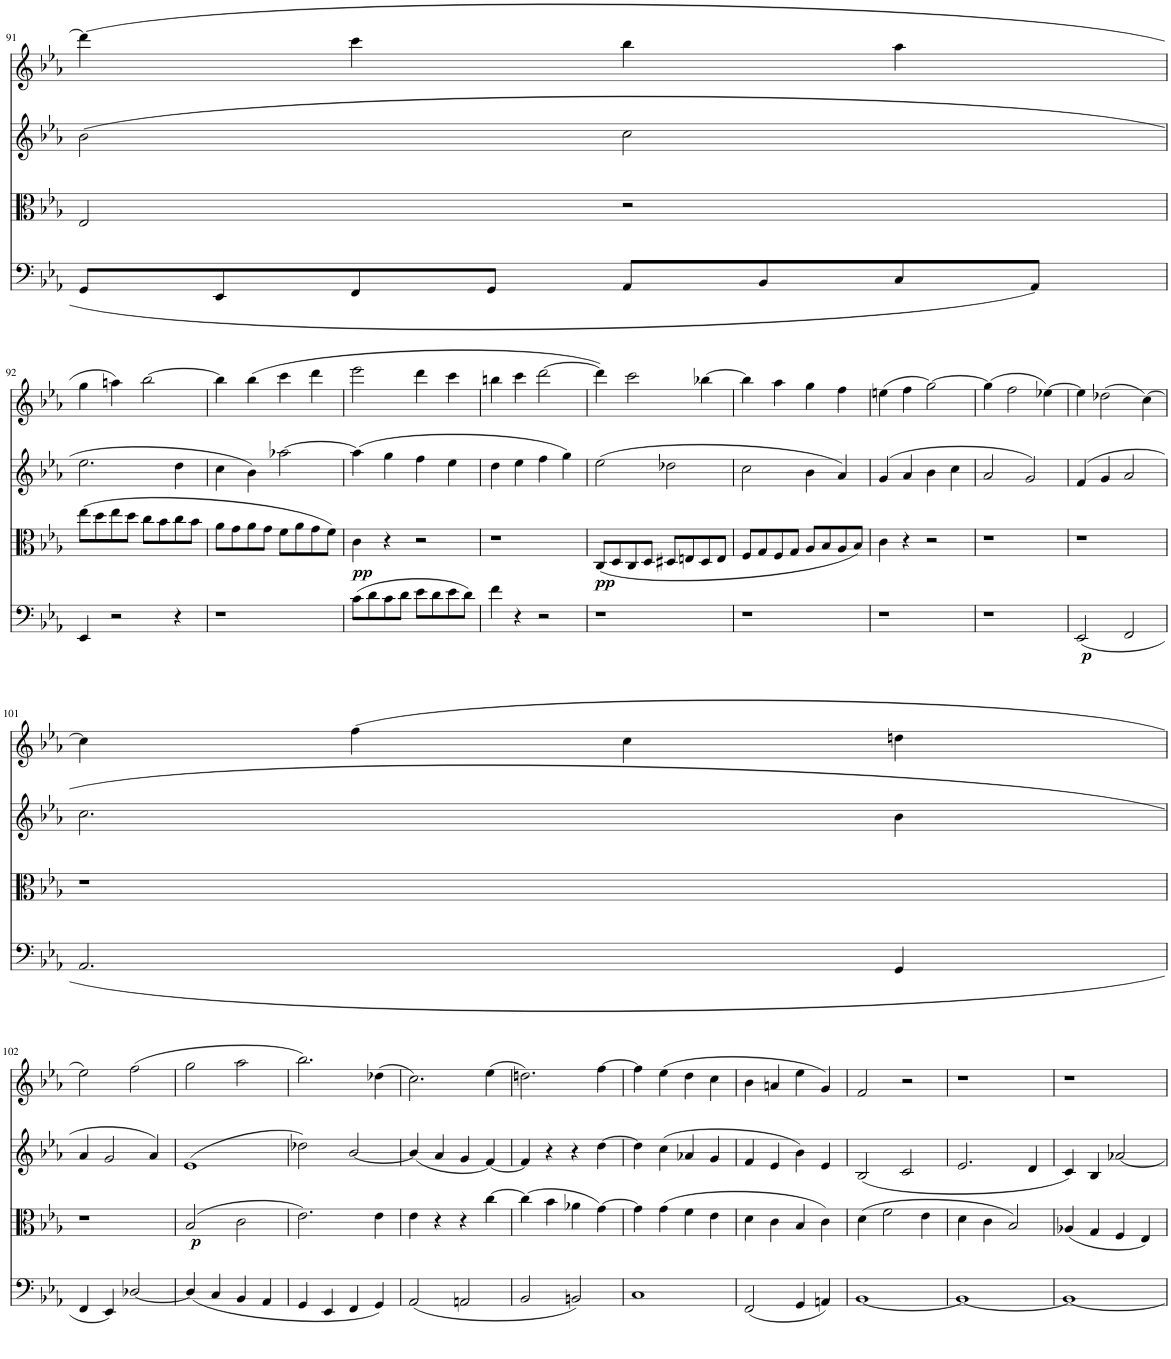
**kern	**dynam	**kern	**dynam	**kern	**kern
*part4	*part4	*part3	*part3	*part2	*part1
*staff4	*staff4	*staff3	*staff3	*staff2	*staff1
*I"Piano	*	*I"Piano	*	*I"Piano	*I"Piano
*I'Pno	*	*I'Pno	*	*I'Pno	*I'Pno
!!LO:PB:g=z
*clefF4	*	*clefC3	*	*clefG2	*clefG2
*k[b-e-a-]	*	*k[b-e-a-]	*	*k[b-e-a-]	*k[b-e-a-]
*M4/4	*	*M4/4	*	*M4/4	*M4/4
*met(c)	*	*met(c)	*	*met(c)	*met(c)
=91	=91	=91	=91	=91	=91
8GG/L	.	2E-/	.	(2b-\	(4ddd-\]
8EE-/	.	.	.	.	.
8FF/	.	.	.	.	4ccc\
8GG/J	.	.	.	.	.
8AA-/L	.	2r	.	2cc\	4bb-\
8BB-/	.	.	.	.	.
8C/	.	.	.	.	4aa-\
8AA-/J	.	.	.	.	.
!!LO:LB:g=z
=92	=92	=92	=92	=92	=92
4EE-/	.	(8ee-\L	.	2.ee-\	4gg\
.	.	8dd\	.	.	.
2r	.	8ee-\	.	.	4aan\)
.	.	8dd\J	.	.	.
.	.	8cc\L	.	.	[2bb-\
.	.	8b-\	.	.	.
4r	.	8cc\	.	4dd\	.
.	.	8b-\J	.	.	.
=93	=93	=93	=93	=93	=93
1r	.	8a-\L	.	4cc\	4bb-\]
.	.	8g\	.	.	.
.	.	8a-\	.	4b-\)	(4bb-\
.	.	8g\J	.	.	.
.	.	8f\L	.	[2aa-X\	4ccc\
.	.	8a-\	.	.	.
.	.	8g\	.	.	4ddd\
.	.	8f\J)	.	.	.
=94	=94	=94	=94	=94	=94
!	!	!	!LO:DY:b	!	!
(8c\L	.	4c\	pp	(4aa-\]	2eee-\
8d\	.	.	.	.	.
8c\	.	4r	.	4gg\	.
8d\J	.	.	.	.	.
8e-\L	.	2r	.	4ff\	4ddd\
8d\	.	.	.	.	.
8e-\	.	.	.	4ee-\	4ccc\
8d\J)	.	.	.	.	.
=95	=95	=95	=95	=95	=95
4f\	.	1r	.	4dd\	4bbn\
4r	.	.	.	4ee-\	4ccc\
2r	.	.	.	4ff\	[2ddd\
.	.	.	.	4gg\)	.
=96	=96	=96	=96	=96	=96
1r	.	(8C/L	.	(2ee-\	4ddd\])
!	!	!	!LO:DY:b	!	!
.	.	8D/	pp	.	.
.	.	8C/	.	.	2ccc\
.	.	8D/J	.	.	.
.	.	8D#X/L	.	2dd-X\	.
.	.	8En/	.	.	.
.	.	8D#/	.	.	[4bb-X\
.	.	8E/J	.	.	.
=97	=97	=97	=97	=97	=97
1r	.	8F/L	.	2cc\	4bb-\]
.	.	8G/	.	.	.
.	.	8F/	.	.	4aa-\
.	.	8G/J	.	.	.
.	.	8A-/L	.	4b-\	4gg\
.	.	8B-/	.	.	.
.	.	8A-/	.	4a-/)	4ff\
.	.	8B-/J)	.	.	.
=98	=98	=98	=98	=98	=98
1r	.	4c\	.	(4g/	(4een\
.	.	4r	.	4a-/	4ff\
.	.	2r	.	4b-\	[2gg\)
.	.	.	.	4cc\	.
=99	=99	=99	=99	=99	=99
1r	.	1r	.	2a-/	(4gg\]
.	.	.	.	.	2ff\
.	.	.	.	2g/)	.
.	.	.	.	.	[4ee-X\)
=100	=100	=100	=100	=100	=100
!	!LO:DY:b	!	!	!	!
(2EE-/	p	1r	.	(4f/	4ee-\]
.	.	.	.	4g/	(2dd-X\
2FF/	.	.	.	2a-/	.
.	.	.	.	.	[4cc\)
!!LO:LB:g=z
=101	=101	=101	=101	=101	=101
2.AA-/	.	1r	.	2.cc\	4cc\]
.	.	.	.	.	(4ff\
.	.	.	.	.	4cc\
4GG/	.	.	.	4b-\	4ddn\
!!LO:LB:g=z
=102	=102	=102	=102	=102	=102
4FF/	.	1r	.	4a-/	2ee-\)
4EE-/)	.	.	.	2g/	.
[2D-X/	.	.	.	.	(2ff\
.	.	.	.	4a-/)	.
=103	=103	=103	=103	=103	=103
!	!	!	!LO:DY:b	!	!
(4D-/]	.	(2B-/	p	(1e-	2gg\
4C/	.	.	.	.	.
4BB-/	.	2c\	.	.	2aa-\
4AA-/	.	.	.	.	.
=104	=104	=104	=104	=104	=104
4GG/	.	2.e-\)	.	2dd-X\)	2.bb-\)
4EE-/	.	.	.	.	.
4FF/	.	.	.	[2b-/	.
4GG/)	.	4e-\	.	.	(4dd-X\
=105	=105	=105	=105	=105	=105
(2AA-/	.	4e-\	.	(4b-/]	2.cc\)
.	.	4r	.	4a-/	.
2AAn/	.	4r	.	4g/	.
.	.	[4cc\	.	[4f/)	(4ee-\
=106	=106	=106	=106	=106	=106
2BB-/	.	(4cc\]	.	4f/]	2.ddn\)
.	.	4b-\	.	4r	.
2BBn/)	.	4a-X\	.	4r	.
.	.	[4g\)	.	[4dd\	[4ff\
=107	=107	=107	=107	=107	=107
1C	.	4g\]	.	4dd\]	4ff\]
.	.	(4g\	.	(4cc\	(4ee-\
.	.	4f\	.	4a-X/	4dd\
.	.	4e-\	.	4g/	4cc\
=108	=108	=108	=108	=108	=108
(2FF/	.	4d\	.	4f/	4b-\
.	.	4c\	.	4e-/	4an/
4GG/	.	4B-/	.	4b-\)	4ee-\
4AAn/)	.	4c\)	.	4e-/	4g/)
=109	=109	=109	=109	=109	=109
[1BB-	.	(4d\	.	(2B-/	2f/
.	.	2f\	.	.	.
.	.	.	.	2c/	2r
.	.	4e-\	.	.	.
=110	=110	=110	=110	=110	=110
1BB-_	.	4d\	.	2.e-/	1r
.	.	4c\	.	.	.
.	.	2B-/)	.	.	.
.	.	.	.	4d/	.
=111	=111	=111	=111	=111	=111
1BB-_	.	(4A-X/	.	4c/)	1r
.	.	4G/	.	4B-/	.
.	.	4F/	.	[2a-X/	.
.	.	4E-/)	.	.	.
=	=	=	=	=	=
*-	*-	*-	*-	*-	*-
